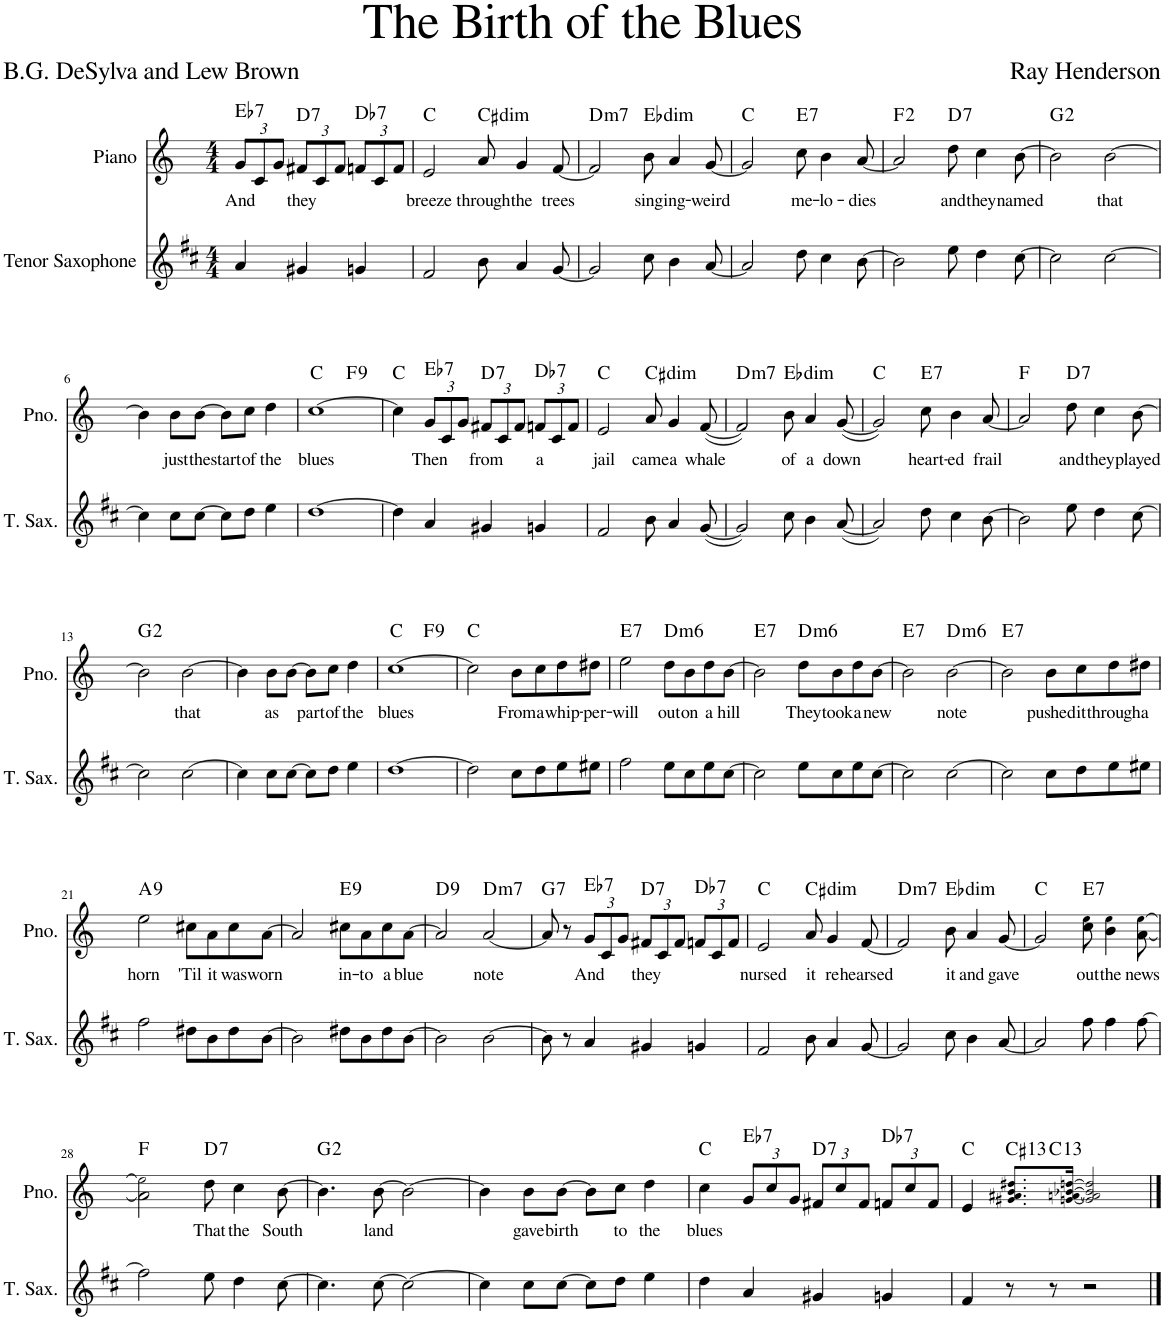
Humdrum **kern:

**kern	**kern	**text	**harte
*part2	*part1	*part1	*part1
*staff2	*staff1	*staff1	*
*I"Tenor Saxophone	*I"Piano	*	*
*I'T. Sax.	*I'Pno.	*	*
*clefG2	*clefG2	*	*
*Trd8c14	*	*	*
*k[f#c#]	*k[]	*	*
*M4/4	*M4/4	*	*
*	*Xbrackettup	*	*
=	=	=	=
!	!	!LO:LY:b	!LO:H:kt=7
4a/	12g/L	And	Eb:7
.	12c/	.	.
.	12g/J	.	.
!	!	!LO:LY:b	!LO:H:kt=7
4g#X/	12f#X/L	they	D:7
.	12c/	.	.
.	12f#/J	.	.
!	!	!	!LO:H:kt=7
4gn/	12fn/L	.	Db:7
.	12c/	.	.
.	12f/J	.	.
=1	=1	=1	=1
!	!	!LO:LY:b	!
2f#/	2e/	breeze	C:maj
!	!	!LO:LY:b	!LO:H:kt=dim
8b\	8a/	through	C#:dim
!	!	!LO:LY:b	!
4a/	4g/	the	.
!	!	!LO:LY:b	!
[8g/	[8f/	trees	.
=2	=2	=2	=2
!	!	!	!LO:H:kt=m7
2g/]	2f/]	.	D:min7
!	!	!LO:LY:b	!LO:H:kt=dim
8cc#\	8b\	sing	Eb:dim
!	!	!LO:LY:b	!
4b\	4a/	ing-	.
!	!	!LO:LY:b	!
[8a/	[8g/	-weird	.
=3	=3	=3	=3
2a/]	2g/]	.	C:maj
!	!	!LO:LY:b	!LO:H:kt=7
8dd\	8cc\	me-	E:7
!	!	!LO:LY:b	!
4cc#\	4b\	-lo-	.
!	!	!LO:LY:b	!
[8b\	[8a/	-dies	.
=4	=4	=4	=4
2b\]	2a/]	.	F:maj(2)
!	!	!LO:LY:b	!LO:H:kt=7
8ee\	8dd\	and	D:7
!	!	!LO:LY:b	!
4dd\	4cc\	they	.
!	!	!LO:LY:b	!
[8cc#\	[8b\	named	.
=5	=5	=5	=5
2cc#\]	2b\]	.	G:maj(2)
!	!	!LO:LY:b	!
[2cc#\	[2b\	that	.
!!LO:LB:g=z
=6	=6	=6	=6
4cc#\]	4b\]	.	.
!	!	!LO:LY:b	!
8cc#\L	8b\L	just	.
!	!	!LO:LY:b	!
[8cc#\J	[8b\J	the	.
!	!	!LO:LY:b	!
8cc#\L]	8b\L]	start	.
!	!	!LO:LY:b	!
8dd\J	8cc\J	of	.
!	!	!LO:LY:b	!
4ee\	4dd\	the	.
=7	=7	=7	=7
!	!	!LO:LY:b	!
[1dd	[1cc	blues	C:maj
=8	=8	=8	=8
4dd\]	4cc\]	.	C:maj
!	!	!LO:LY:b	!LO:H:kt=7
4a/	12g/L	Then	Eb:7
.	12c/	.	.
.	12g/J	.	.
!	!	!LO:LY:b	!LO:H:kt=7
4g#X/	12f#X/L	from	D:7
.	12c/	.	.
.	12f#/J	.	.
!	!	!LO:LY:b	!LO:H:kt=7
4gn/	12fn/L	a	Db:7
.	12c/	.	.
.	12f/J	.	.
=9	=9	=9	=9
!	!	!LO:LY:b	!
2f#/	2e/	jail	C:maj
!	!	!LO:LY:b	!LO:H:kt=dim
8b\	8a/	came	C#:dim
!	!	!LO:LY:b	!
4a/	4g/	a	.
!	!	!LO:LY:b	!
([8g/	([8f/	whale	.
=10	=10	=10	=10
!	!	!	!LO:H:kt=m7
2g/])	2f/])	.	D:min7
!	!	!LO:LY:b	!LO:H:kt=dim
8cc#\	8b\	of	Eb:dim
!	!	!LO:LY:b	!
4b\	4a/	a	.
!	!	!LO:LY:b	!
([8a/	([8g/	down	.
=11	=11	=11	=11
2a/])	2g/])	.	C:maj
!	!	!LO:LY:b	!LO:H:kt=7
8dd\	8cc\	heart-	E:7
!	!	!LO:LY:b	!
4cc#\	4b\	-ed	.
!	!	!LO:LY:b	!
[8b\	[8a/	frail	.
=12	=12	=12	=12
2b\]	2a/]	.	F:maj
!	!	!LO:LY:b	!LO:H:kt=7
8ee\	8dd\	and	D:7
!	!	!LO:LY:b	!
4dd\	4cc\	they	.
!	!	!LO:LY:b	!
[8cc#\	[8b\	played	.
!!LO:LB:g=z
=13	=13	=13	=13
2cc#\]	2b\]	.	G:maj(2)
!	!	!LO:LY:b	!
[2cc#\	[2b\	that	.
=14	=14	=14	=14
4cc#\]	4b\]	.	.
!	!	!LO:LY:b	!
8cc#\L	8b\L	as	.
[8cc#\J	[8b\J	.	.
!	!	!LO:LY:b	!
8cc#\L]	8b\L]	part	.
!	!	!LO:LY:b	!
8dd\J	8cc\J	of	.
!	!	!LO:LY:b	!
4ee\	4dd\	the	.
=15	=15	=15	=15
!	!	!LO:LY:b	!
[1dd	[1cc	blues	C:maj
=16	=16	=16	=16
2dd\]	2cc\]	.	.
!	!	!LO:LY:b	!
8cc#\L	8b\L	From	.
!	!	!LO:LY:b	!
8dd\	8cc\	a	.
!	!	!LO:LY:b	!
8ee\	8dd\	whip-	.
!	!	!LO:LY:b	!
8ee#X\J	8dd#X\J	-per-	.
=17	=17	=17	=17
!	!	!LO:LY:b	!LO:H:kt=7
2ff#\	2ee\	-will	E:7
!	!	!LO:LY:b	!LO:H:kt=m6
8ee\L	8dd\L	out	D:min6
!	!	!LO:LY:b	!
8cc#\	8b\	on	.
!	!	!LO:LY:b	!
8ee\	8dd\	a	.
!	!	!LO:LY:b	!
[8cc#\J	[8b\J	hill	.
=18	=18	=18	=18
!	!	!	!LO:H:kt=7
2cc#\]	2b\]	.	E:7
!	!	!LO:LY:b	!LO:H:kt=m6
8ee\L	8dd\L	They	D:min6
!	!	!LO:LY:b	!
8cc#\	8b\	took	.
!	!	!LO:LY:b	!
8ee\	8dd\	a	.
!	!	!LO:LY:b	!
[8cc#\J	[8b\J	new	.
=19	=19	=19	=19
!	!	!	!LO:H:kt=7
2cc#\]	2b\]	.	E:7
!	!	!LO:LY:b	!LO:H:kt=m6
[2cc#\	[2b\	note	D:min6
=20	=20	=20	=20
!	!	!	!LO:H:kt=7
2cc#\]	2b\]	.	E:7
!	!	!LO:LY:b	!
8cc#\L	8b\L	pushed	.
!	!	!LO:LY:b	!
8dd\	8cc\	it	.
!	!	!LO:LY:b	!
8ee\	8dd\	through	.
!	!	!LO:LY:b	!
8ee#X\J	8dd#X\J	a	.
!!LO:LB:g=z
=21	=21	=21	=21
!	!	!LO:LY:b	!LO:H:kt=9
2ff#\	2ee\	horn	A:9
!	!	!LO:LY:b	!
8dd#X\L	8cc#X\L	'Til	.
!	!	!LO:LY:b	!
8b\	8a\	it	.
!	!	!LO:LY:b	!
8dd#\	8cc#\	was	.
!	!	!LO:LY:b	!
[8b\J	[8a\J	worn	.
=22	=22	=22	=22
2b\]	2a/]	.	.
!	!	!LO:LY:b	!LO:H:kt=9
8dd#X\L	8cc#X\L	in-	E:9
!	!	!LO:LY:b	!
8b\	8a\	-to	.
!	!	!LO:LY:b	!
8dd#\	8cc#\	a	.
!	!	!LO:LY:b	!
[8b\J	[8a\J	blue	.
=23	=23	=23	=23
!	!	!	!LO:H:kt=9
2b\]	2a/]	.	D:9
!	!	!LO:LY:b	!LO:H:kt=m7
[2b\	[2a/	note	D:min7
=24	=24	=24	=24
!	!	!	!LO:H:kt=7
8b\]	8a/]	.	G:7
8r	8r	.	.
!	!	!LO:LY:b	!LO:H:kt=7
4a/	12g/L	And	Eb:7
.	12c/	.	.
.	12g/J	.	.
!	!	!LO:LY:b	!LO:H:kt=7
4g#X/	12f#X/L	they	D:7
.	12c/	.	.
.	12f#/J	.	.
!	!	!	!LO:H:kt=7
4gn/	12fn/L	.	Db:7
.	12c/	.	.
.	12f/J	.	.
=25	=25	=25	=25
!	!	!LO:LY:b	!
2f#/	2e/	nursed	C:maj
!	!	!LO:LY:b	!LO:H:kt=dim
8b\	8a/	it	C#:dim
!	!	!LO:LY:b	!
4a/	4g/	re	.
!	!	!LO:LY:b	!
[8g/	[8f/	hearsed	.
=26	=26	=26	=26
!	!	!	!LO:H:kt=m7
2g/]	2f/]	.	D:min7
!	!	!LO:LY:b	!LO:H:kt=dim
8cc#\	8b\	it	Eb:dim
!	!	!LO:LY:b	!
4b\	4a/	and	.
!	!	!LO:LY:b	!
[8a/	[8g/	gave	.
=27	=27	=27	=27
2a/]	2g/]	.	C:maj
!	!	!LO:LY:b	!LO:H:kt=7
8ff#\	8cc\ 8ee!\	out	E:7
!	!	!LO:LY:b	!
4ff#\	4b\ 4ee!\	the	.
!	!	!LO:LY:b	!
[8ff#\	[8a\ [8ee!\	news	.
!!LO:LB:g=z
=28	=28	=28	=28
2ff#\]	2a\] 2ee!\]	.	F:maj
!	!	!LO:LY:b	!LO:H:kt=7
8ee\	8dd\	That	D:7
!	!	!LO:LY:b	!
4dd\	4cc\	the	.
!	!	!LO:LY:b	!
[8cc#\	[8b\	South	.
=29	=29	=29	=29
4.cc#\]	4.b\]	.	G:maj(2)
!	!	!LO:LY:b	!
[8cc#\	[8b\	land	.
2cc#\_	2b\_	.	.
=30	=30	=30	=30
4cc#\]	4b\]	.	.
!	!	!LO:LY:b	!
8cc#\L	8b\L	gave	.
!	!	!LO:LY:b	!
[8cc#\J	[8b\J	birth	.
8cc#\L]	8b\L]	.	.
!	!	!LO:LY:b	!
8dd\J	8cc\J	to	.
!	!	!LO:LY:b	!
4ee\	4dd\	the	.
=31	=31	=31	=31
!	!	!LO:LY:b	!
4dd\	4cc\	blues	C:maj
!	!	!	!LO:H:kt=7
4a/	12g/L	.	Eb:7
.	12cc/	.	.
.	12g/J	.	.
!	!	!	!LO:H:kt=7
4g#X/	12f#X/L	.	D:7
.	12cc/	.	.
.	12f#/J	.	.
!	!	!	!LO:H:kt=7
4gn/	12fn/L	.	Db:7
.	12cc/	.	.
.	12f/J	.	.
=32	=32	=32	=32
*	*^	*	*
4f#/	4e/	4.ryy	.	C:maj
!	!	!	!	!LO:H:kt=13
8r	8.g#X!/ 8.a#X!/ 8.b!/ 8.dd#X!/L	.	.	C#:9(11,13)
!	!	!	!	!LO:H:kt=13
8r	.	2ryy	.	C:9(11,13)
.	[16gn!/ [16an!/ [16b-X!/ [16ddn!/Jk	.	.	.
2r	2g!/] 2a!/] 2b-!/] 2dd!/]	.	.	.
.	.	8ryy	.	.
*	*v	*v	*	*
==	==	==	==
*-	*-	*-	*-
